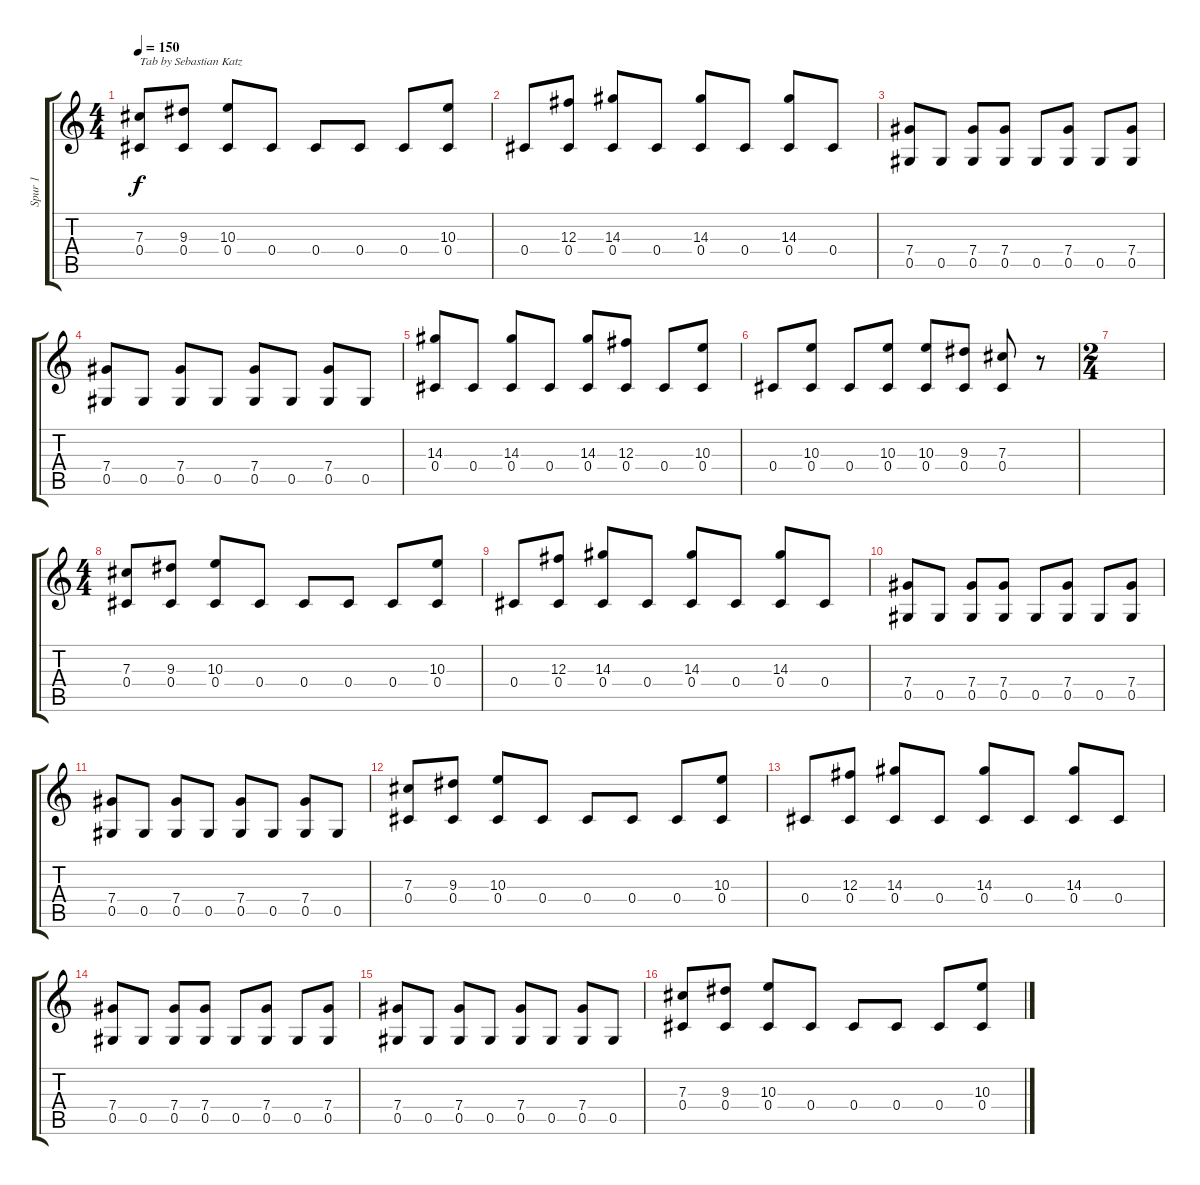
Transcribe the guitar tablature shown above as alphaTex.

\track ("Spur 1" "Spur 1") {instrument distortionguitar}
\staff {score tabs}
\tuning (Eb4 Bb3 Gb3 Db3 Ab2 Eb2) {hide}
\ts (4 4)
\tempo 150
\clef g2
\ks c
(7.3 0.4).8{txt "Tab by Sebastian Katz" dy f volume 11 instrument distortionguitar} (9.3 0.4).8 (10.3 0.4).8 0.4.8 0.4.8 0.4.8 0.4.8 (10.3 0.4).8 |
0.4.8 (12.3 0.4).8 (14.3 0.4).8 0.4.8 (14.3 0.4).8 0.4.8 (14.3 0.4).8 0.4.8 |
(7.4 0.5).8 0.5.8 (7.4 0.5).8 (7.4 0.5).8 0.5.8 (7.4 0.5).8 0.5.8 (7.4 0.5).8 |
(7.4 0.5).8 0.5.8 (7.4 0.5).8 0.5.8 (7.4 0.5).8 0.5.8 (7.4 0.5).8 0.5.8 |
(14.3 0.4).8 0.4.8 (14.3 0.4).8 0.4.8 (14.3 0.4).8 (12.3 0.4).8 0.4.8 (10.3 0.4).8 |
0.4.8 (10.3 0.4).8 0.4.8 (10.3 0.4).8 (10.3 0.4).8 (9.3 0.4).8 (7.3 0.4).8 r.8 |
\ts (2 4)
|
\ts (4 4)
(7.3 0.4).8{volume 13} (9.3 0.4).8 (10.3 0.4).8 0.4.8 0.4.8 0.4.8 0.4.8 (10.3 0.4).8 |
0.4.8 (12.3 0.4).8 (14.3 0.4).8 0.4.8 (14.3 0.4).8 0.4.8 (14.3 0.4).8 0.4.8 |
(7.4 0.5).8 0.5.8 (7.4 0.5).8 (7.4 0.5).8 0.5.8 (7.4 0.5).8 0.5.8 (7.4 0.5).8 |
(7.4 0.5).8 0.5.8 (7.4 0.5).8 0.5.8 (7.4 0.5).8 0.5.8 (7.4 0.5).8 0.5.8 |
(7.3 0.4).8 (9.3 0.4).8 (10.3 0.4).8 0.4.8 0.4.8 0.4.8 0.4.8 (10.3 0.4).8 |
0.4.8 (12.3 0.4).8 (14.3 0.4).8 0.4.8 (14.3 0.4).8 0.4.8 (14.3 0.4).8 0.4.8 |
(7.4 0.5).8 0.5.8 (7.4 0.5).8 (7.4 0.5).8 0.5.8 (7.4 0.5).8 0.5.8 (7.4 0.5).8 |
(7.4 0.5).8 0.5.8 (7.4 0.5).8 0.5.8 (7.4 0.5).8 0.5.8 (7.4 0.5).8 0.5.8 |
(7.3 0.4).8{volume 11} (9.3 0.4).8 (10.3 0.4).8 0.4.8 0.4.8 0.4.8 0.4.8 (10.3 0.4).8
